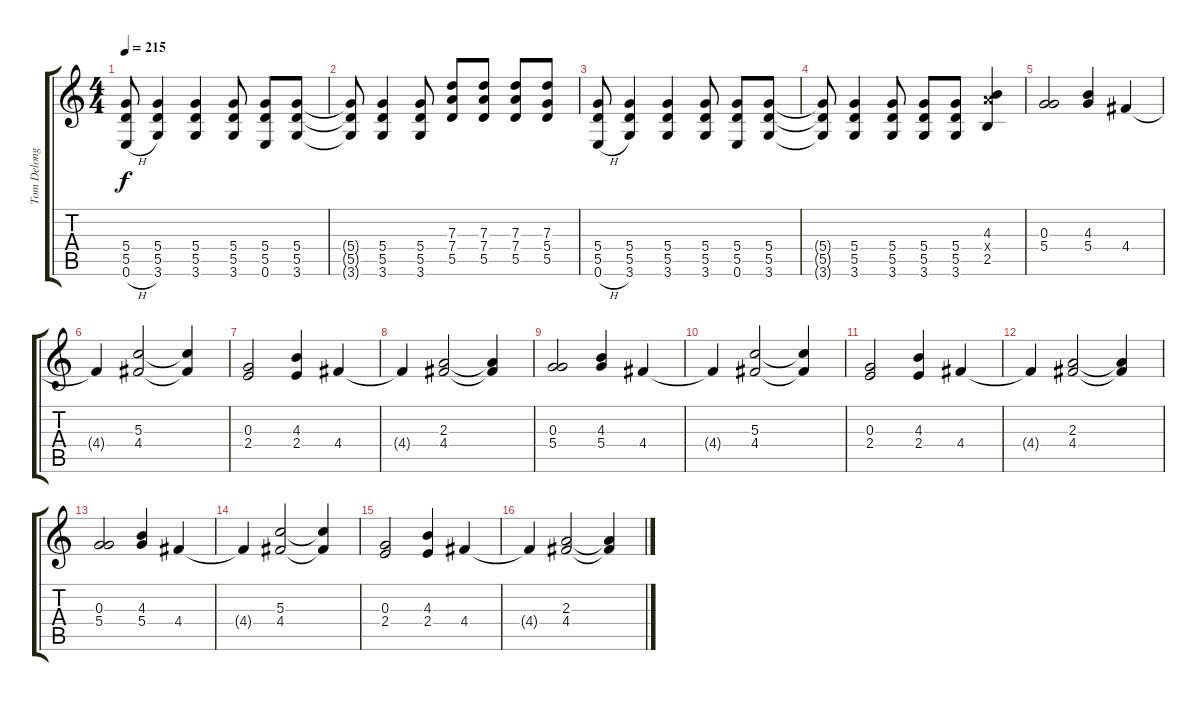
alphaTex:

\track ("Tom Delonge (Guitar)" "Tom Delong") {instrument overdrivenguitar}
\staff {score tabs}
\tuning (E4 B3 G3 D3 A2 E2) {hide}
\ts (4 4)
\tempo 215
\clef g2
\ks c
(5.4 5.5 0.6{h}).8{dy f} (5.4 5.5 3.6).4 (5.4 5.5 3.6).4 (5.4 5.5 3.6).8 (5.4 5.5 0.6).8 (5.4 5.5 3.6).8 |
(5.4{t} 5.5{t} 3.6{t}).8 (5.4 5.5 3.6).4 (5.4 5.5 3.6).8 (7.3 7.4 5.5).8 (7.3 7.4 5.5).8 (7.3 7.4 5.5).8 (7.3 5.4 5.5).8 |
(5.4 5.5 0.6{h}).8 (5.4 5.5 3.6).4 (5.4 5.5 3.6).4 (5.4 5.5 3.6).8 (5.4 5.5 0.6).8 (5.4 5.5 3.6).8 |
(5.4{t} 5.5{t} 3.6{t}).8 (5.4 5.5 3.6).4 (5.4 5.5 3.6).8 (5.4 5.5 3.6).8 (5.4 5.5 3.6).8 (4.3 7.4{x} 2.5).4 |
(0.3 5.4).2{volume 13 instrument acousticguitarsteel} (4.3 5.4).4 4.4.4 |
4.4{t}.4 (5.3 4.4).2 (5.3{t} 4.4{t}).4 |
(0.3 2.4).2 (4.3 2.4).4 4.4.4 |
4.4{t}.4 (2.3 4.4).2 (2.3{t} 4.4{t}).4 |
(0.3 5.4).2{volume 13 instrument acousticguitarsteel} (4.3 5.4).4 4.4.4 |
4.4{t}.4 (5.3 4.4).2 (5.3{t} 4.4{t}).4 |
(0.3 2.4).2 (4.3 2.4).4 4.4.4 |
4.4{t}.4 (2.3 4.4).2 (2.3{t} 4.4{t}).4 |
(0.3 5.4).2{volume 13 instrument acousticguitarsteel} (4.3 5.4).4 4.4.4 |
4.4{t}.4 (5.3 4.4).2 (5.3{t} 4.4{t}).4 |
(0.3 2.4).2 (4.3 2.4).4 4.4.4 |
4.4{t}.4 (2.3 4.4).2 (2.3{t} 4.4{t}).4
